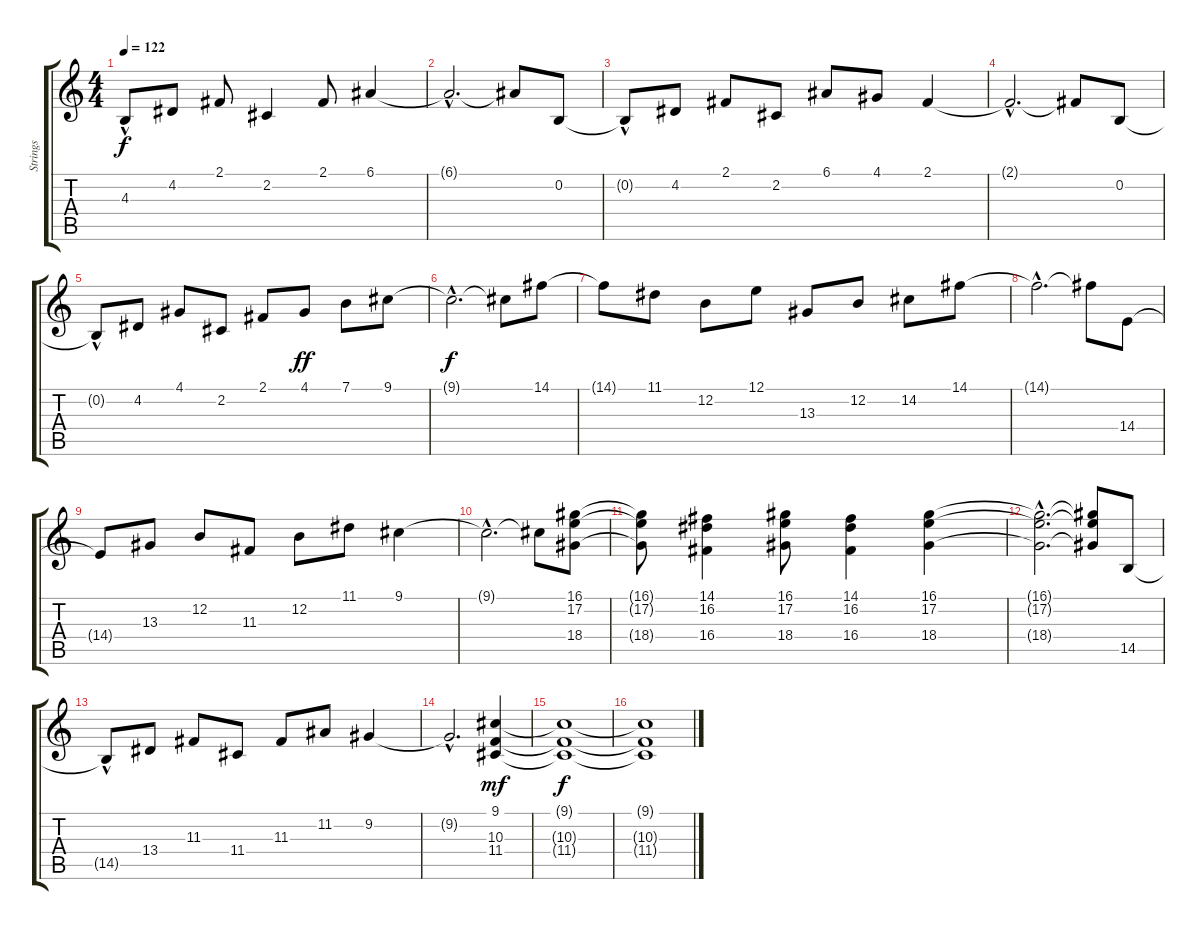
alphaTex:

\track ("Strings" "Strings") {instrument synthstrings1}
\staff {score tabs}
\tuning (E4 B3 G3 D3 A2 E2) {hide}
\ts (4 4)
\tempo 122
\clef g2
\ks c
4.3{hac t}.8{dy f} 4.2.8 2.1.8 2.2.4 2.1.8 6.1.4 |
6.1{hac t}.2{d} 6.1{t}.8 0.2.8 |
0.2{hac t}.8 4.2.8 2.1.8 2.2.8 6.1.8 4.1.8 2.1.4 |
2.1{hac t}.2{d} 2.1{t}.8 0.2.8 |
0.2{hac t}.8 4.2.8 4.1.8 2.2.8 2.1.8 4.1.8{dy ff} 7.1.8 9.1.8 |
9.1{hac t}.2{d dy f} 9.1{t}.8 14.1.8 |
14.1{t}.8 11.1.8 12.2.8 12.1.8 13.3.8 12.2.8 14.2.8 14.1.8 |
14.1{hac t}.2{d} 14.1{t}.8 14.4.8 |
14.4{t}.8 13.3.8 12.2.8 11.3.8 12.2.8 11.1.8 9.1.4 |
9.1{hac t}.2{d} 9.1{t}.8 (16.1 17.2 18.4).8 |
(16.1{t} 17.2{t} 18.4{t}).8 (14.1 16.2 16.4).4 (16.1 17.2 18.4).8 (14.1 16.2 16.4).4 (16.1 17.2 18.4).4 |
(16.1{hac t} 17.2{hac t} 18.4{hac t}).2{d} (16.1{t} 17.2{t} 18.4{t}).8 14.5.8 |
14.5{hac t}.8 13.4.8 11.3.8 11.4.8 11.3.8 11.2.8 9.2.4 |
9.2{hac t}.2{d} (9.1 10.3 11.4).4{dy mf} |
(9.1{t} 10.3{t} 11.4{t}).1{dy f} |
(9.1{t} 10.3{t} 11.4{t}).1
